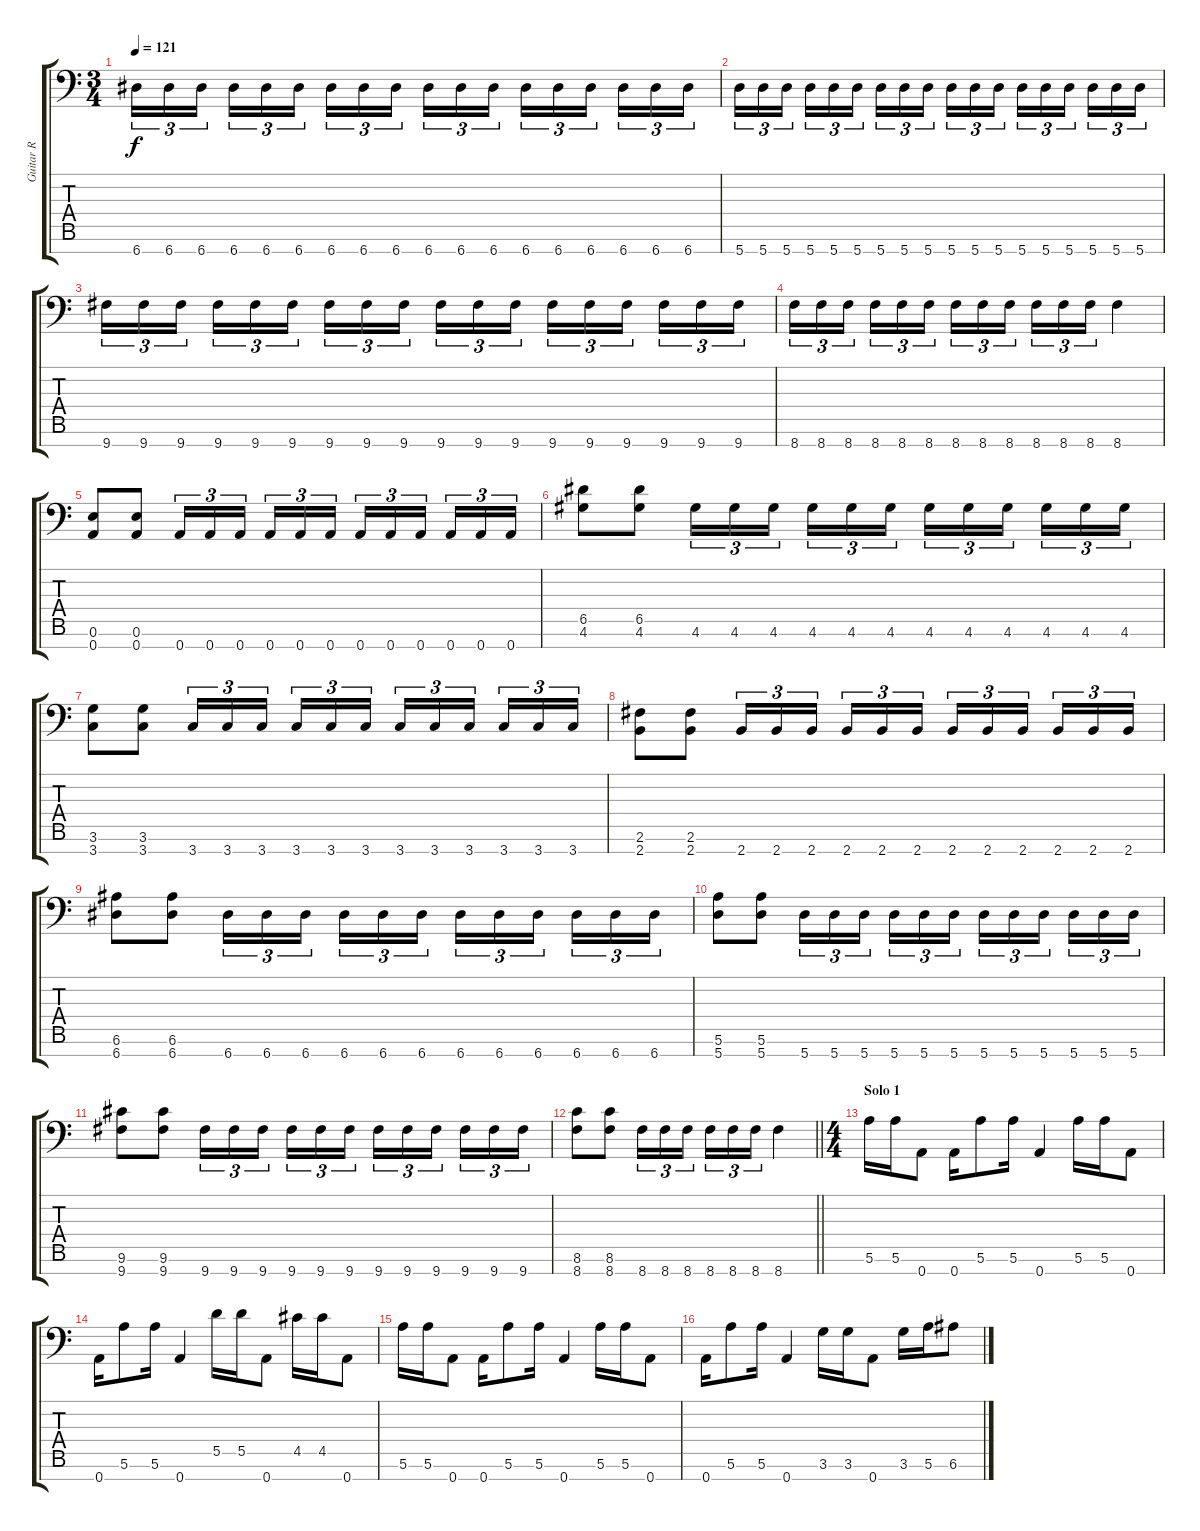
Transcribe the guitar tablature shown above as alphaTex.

\track ("Guitar R" "Guitar R") {instrument overdrivenguitar}
\staff {score tabs}
\tuning (E4 B3 G3 D3 A2 E2 A1) {hide}
\ts (3 4)
\tempo 121
\clef f4
\ks c
6.7.16{tu (3 2) dy f} 6.7.16{tu (3 2)} 6.7.16{tu (3 2) beam splitsecondary} 6.7.16{tu (3 2)} 6.7.16{tu (3 2)} 6.7.16{tu (3 2)} 6.7.16{tu (3 2)} 6.7.16{tu (3 2)} 6.7.16{tu (3 2) beam splitsecondary} 6.7.16{tu (3 2)} 6.7.16{tu (3 2)} 6.7.16{tu (3 2)} 6.7.16{tu (3 2)} 6.7.16{tu (3 2)} 6.7.16{tu (3 2) beam splitsecondary} 6.7.16{tu (3 2)} 6.7.16{tu (3 2)} 6.7.16{tu (3 2)} |
5.7.16{tu (3 2)} 5.7.16{tu (3 2)} 5.7.16{tu (3 2) beam splitsecondary} 5.7.16{tu (3 2)} 5.7.16{tu (3 2)} 5.7.16{tu (3 2)} 5.7.16{tu (3 2)} 5.7.16{tu (3 2)} 5.7.16{tu (3 2) beam splitsecondary} 5.7.16{tu (3 2)} 5.7.16{tu (3 2)} 5.7.16{tu (3 2)} 5.7.16{tu (3 2)} 5.7.16{tu (3 2)} 5.7.16{tu (3 2) beam splitsecondary} 5.7.16{tu (3 2)} 5.7.16{tu (3 2)} 5.7.16{tu (3 2)} |
9.7.16{tu (3 2)} 9.7.16{tu (3 2)} 9.7.16{tu (3 2) beam splitsecondary} 9.7.16{tu (3 2)} 9.7.16{tu (3 2)} 9.7.16{tu (3 2)} 9.7.16{tu (3 2)} 9.7.16{tu (3 2)} 9.7.16{tu (3 2) beam splitsecondary} 9.7.16{tu (3 2)} 9.7.16{tu (3 2)} 9.7.16{tu (3 2)} 9.7.16{tu (3 2)} 9.7.16{tu (3 2)} 9.7.16{tu (3 2) beam splitsecondary} 9.7.16{tu (3 2)} 9.7.16{tu (3 2)} 9.7.16{tu (3 2)} |
8.7.16{tu (3 2)} 8.7.16{tu (3 2)} 8.7.16{tu (3 2) beam splitsecondary} 8.7.16{tu (3 2)} 8.7.16{tu (3 2)} 8.7.16{tu (3 2)} 8.7.16{tu (3 2)} 8.7.16{tu (3 2)} 8.7.16{tu (3 2) beam splitsecondary} 8.7.16{tu (3 2)} 8.7.16{tu (3 2)} 8.7.16{tu (3 2)} 8.7.4 |
(0.6 0.7).8 (0.6 0.7).8 0.7.16{tu (3 2)} 0.7.16{tu (3 2)} 0.7.16{tu (3 2) beam splitsecondary} 0.7.16{tu (3 2)} 0.7.16{tu (3 2)} 0.7.16{tu (3 2)} 0.7.16{tu (3 2)} 0.7.16{tu (3 2)} 0.7.16{tu (3 2) beam splitsecondary} 0.7.16{tu (3 2)} 0.7.16{tu (3 2)} 0.7.16{tu (3 2)} |
(6.5 4.6).8 (6.5 4.6).8 4.6.16{tu (3 2)} 4.6.16{tu (3 2)} 4.6.16{tu (3 2) beam splitsecondary} 4.6.16{tu (3 2)} 4.6.16{tu (3 2)} 4.6.16{tu (3 2)} 4.6.16{tu (3 2)} 4.6.16{tu (3 2)} 4.6.16{tu (3 2) beam splitsecondary} 4.6.16{tu (3 2)} 4.6.16{tu (3 2)} 4.6.16{tu (3 2)} |
(3.6 3.7).8 (3.6 3.7).8 3.7.16{tu (3 2)} 3.7.16{tu (3 2)} 3.7.16{tu (3 2) beam splitsecondary} 3.7.16{tu (3 2)} 3.7.16{tu (3 2)} 3.7.16{tu (3 2)} 3.7.16{tu (3 2)} 3.7.16{tu (3 2)} 3.7.16{tu (3 2) beam splitsecondary} 3.7.16{tu (3 2)} 3.7.16{tu (3 2)} 3.7.16{tu (3 2)} |
(2.6 2.7).8 (2.6 2.7).8 2.7.16{tu (3 2)} 2.7.16{tu (3 2)} 2.7.16{tu (3 2) beam splitsecondary} 2.7.16{tu (3 2)} 2.7.16{tu (3 2)} 2.7.16{tu (3 2)} 2.7.16{tu (3 2)} 2.7.16{tu (3 2)} 2.7.16{tu (3 2) beam splitsecondary} 2.7.16{tu (3 2)} 2.7.16{tu (3 2)} 2.7.16{tu (3 2)} |
(6.6 6.7).8 (6.6 6.7).8 6.7.16{tu (3 2)} 6.7.16{tu (3 2)} 6.7.16{tu (3 2) beam splitsecondary} 6.7.16{tu (3 2)} 6.7.16{tu (3 2)} 6.7.16{tu (3 2)} 6.7.16{tu (3 2)} 6.7.16{tu (3 2)} 6.7.16{tu (3 2) beam splitsecondary} 6.7.16{tu (3 2)} 6.7.16{tu (3 2)} 6.7.16{tu (3 2)} |
(5.6 5.7).8 (5.6 5.7).8 5.7.16{tu (3 2)} 5.7.16{tu (3 2)} 5.7.16{tu (3 2) beam splitsecondary} 5.7.16{tu (3 2)} 5.7.16{tu (3 2)} 5.7.16{tu (3 2)} 5.7.16{tu (3 2)} 5.7.16{tu (3 2)} 5.7.16{tu (3 2) beam splitsecondary} 5.7.16{tu (3 2)} 5.7.16{tu (3 2)} 5.7.16{tu (3 2)} |
(9.6 9.7).8 (9.6 9.7).8 9.7.16{tu (3 2)} 9.7.16{tu (3 2)} 9.7.16{tu (3 2) beam splitsecondary} 9.7.16{tu (3 2)} 9.7.16{tu (3 2)} 9.7.16{tu (3 2)} 9.7.16{tu (3 2)} 9.7.16{tu (3 2)} 9.7.16{tu (3 2) beam splitsecondary} 9.7.16{tu (3 2)} 9.7.16{tu (3 2)} 9.7.16{tu (3 2)} |
\barLineRight lightlight
(8.6 8.7).8 (8.6 8.7).8 8.7.16{tu (3 2)} 8.7.16{tu (3 2)} 8.7.16{tu (3 2) beam splitsecondary} 8.7.16{tu (3 2)} 8.7.16{tu (3 2)} 8.7.16{tu (3 2)} 8.7.4 |
\ts (4 4)
\section ("" "Solo 1")
5.6.16 5.6.16 0.7.8 0.7.16 5.6.8 5.6.16 0.7.4 5.6.16 5.6.16 0.7.8 |
0.7.16 5.6.8 5.6.16 0.7.4 5.5.16 5.5.16 0.7.8 4.5.16 4.5.16 0.7.8 |
5.6.16 5.6.16 0.7.8 0.7.16 5.6.8 5.6.16 0.7.4 5.6.16 5.6.16 0.7.8 |
0.7.16 5.6.8 5.6.16 0.7.4 3.6.16 3.6.16 0.7.8 3.6.16 5.6.16 6.6.8
